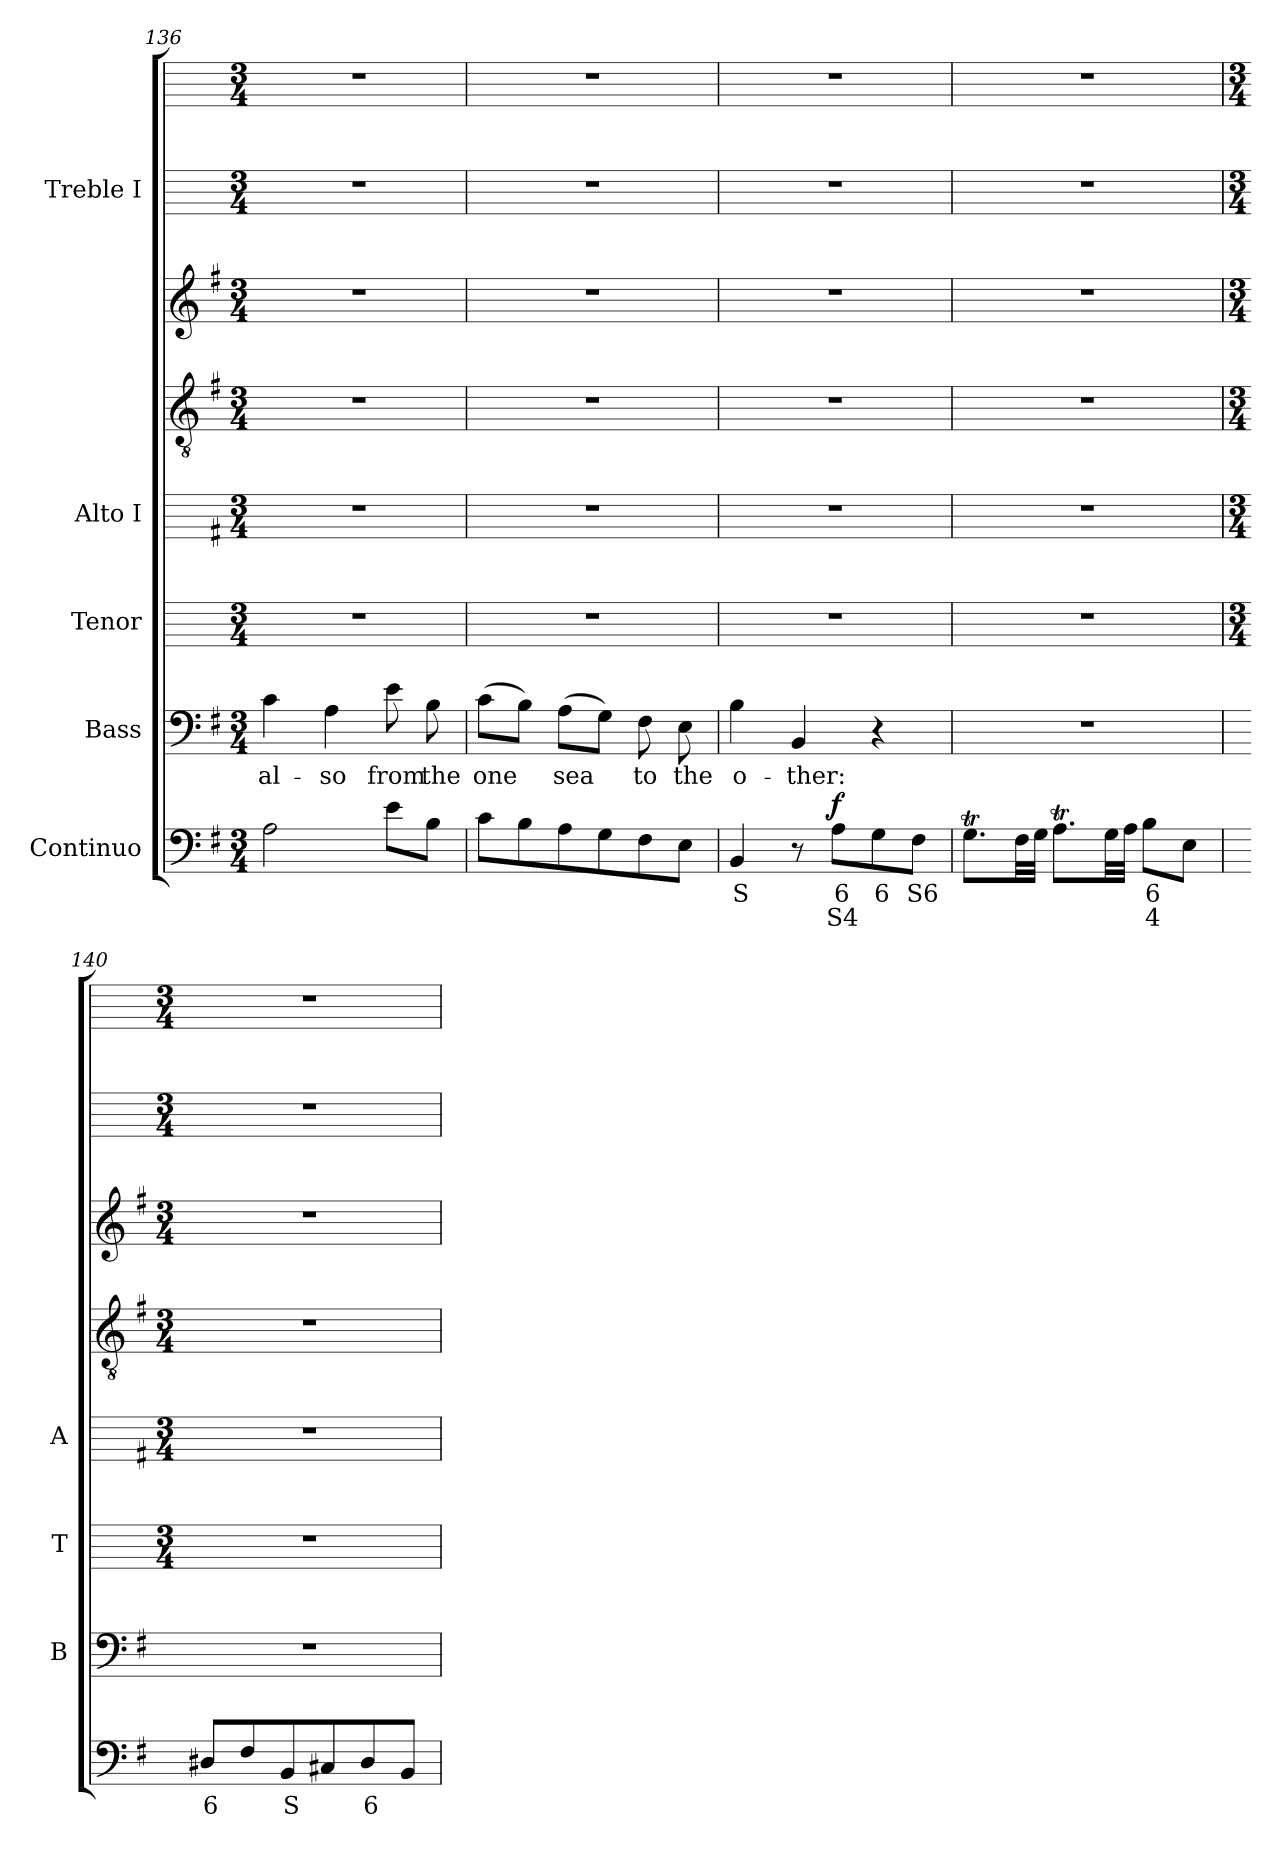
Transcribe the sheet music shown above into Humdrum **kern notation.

**kern	**text	**text	**dynam	**kern	**text	**kern	**kern	**kern	**kern	**kern	**kern
*part5	*part5	*part5	*part5	*part4	*part4	*part3	*part2	*part2	*part2	*part1	*part1
*staff8	*staff8	*staff8	*staff8	*staff7	*staff7	*staff6	*staff5	*staff4	*staff3	*staff2	*staff1
*I"Continuo	*	*	*	*I"Bass	*	*I"Tenor	*I"Alto I	*	*	*I"Treble I	*
*	*	*	*	*I'B	*	*I'T	*I'A	*	*	*	*
*clefF4	*	*	*	*clefF4	*	*	*	*clefGv2	*clefG2	*	*
*k[f#]	*	*	*	*k[f#]	*	*	*k[f#]	*k[f#]	*k[f#]	*	*
*G:	*	*	*	*G:	*	*	*G:	*G:	*G:	*	*
*M3/4	*	*	*	*M3/4	*	*M3/4	*M3/4	*M3/4	*M3/4	*M3/4	*M3/4
=136	=136	=136	=136	=136	=136	=136	=136	=136	=136	=136	=136
!	!	!	!	!	!LO:LY:b	!	!	!	!	!	!
2A	.	.	.	4c	al-	2.r	2.r	2.r	2.r	2.r	2.r
!	!	!	!	!	!LO:LY:b	!	!	!	!	!	!
.	.	.	.	4A	-so	.	.	.	.	.	.
!	!	!	!	!	!LO:LY:b	!	!	!	!	!	!
8eL	.	.	.	8e	from	.	.	.	.	.	.
!	!	!	!	!	!LO:LY:b	!	!	!	!	!	!
8BJ	.	.	.	8B	the	.	.	.	.	.	.
=137	=137	=137	=137	=137	=137	=137	=137	=137	=137	=137	=137
!	!	!	!	!	!LO:LY:b	!	!	!	!	!	!
8cL	.	.	.	(>8cL	one	2.r	2.r	2.r	2.r	2.r	2.r
8B	.	.	.	8BJ)	.	.	.	.	.	.	.
!	!	!	!	!	!LO:LY:b	!	!	!	!	!	!
8A	.	.	.	(>8AL	sea	.	.	.	.	.	.
8G	.	.	.	8GJ)	.	.	.	.	.	.	.
!	!	!	!	!	!LO:LY:b	!	!	!	!	!	!
8F#	.	.	.	8F#	to	.	.	.	.	.	.
!	!	!	!	!	!LO:LY:b	!	!	!	!	!	!
8EJ	.	.	.	8E	the	.	.	.	.	.	.
=138	=138	=138	=138	=138	=138	=138	=138	=138	=138	=138	=138
!	!LO:LY:b	!	!	!	!LO:LY:b	!	!	!	!	!	!
4BB	S	.	.	4B	o-	2.r	2.r	2.r	2.r	2.r	2.r
!	!	!	!	!	!LO:LY:b	!	!	!	!	!	!
8r	.	.	.	4BB	-ther:	.	.	.	.	.	.
!	!LO:LY:b	!LO:LY:b	!LO:DY:b	!	!	!	!	!	!	!	!
8AL	6	S4	f	.	.	.	.	.	.	.	.
!	!LO:LY:b	!	!	!	!	!	!	!	!	!	!
8G	6	.	.	4r	.	.	.	.	.	.	.
!	!LO:LY:b	!	!	!	!	!	!	!	!	!	!
8F#J	S6	.	.	.	.	.	.	.	.	.	.
=139	=139	=139	=139	=139	=139	=139	=139	=139	=139	=139	=139
!	!	!	!	!LO:N:vis=1	!	!	!	!	!	!	!
8.GTL	.	.	.	2.r	.	2.r	2.r	2.r	2.r	2.r	2.r
32F#LL	.	.	.	.	.	.	.	.	.	.	.
32GJJJ	.	.	.	.	.	.	.	.	.	.	.
8.ATL	.	.	.	.	.	.	.	.	.	.	.
32GLL	.	.	.	.	.	.	.	.	.	.	.
32AJJJ	.	.	.	.	.	.	.	.	.	.	.
!	!LO:LY:b	!LO:LY:b	!	!	!	!	!	!	!	!	!
8BL	6	4	.	.	.	.	.	.	.	.	.
8EJ	.	.	.	.	.	.	.	.	.	.	.
!!LO:LB:g=z
=140	=140	=140	=140	=140	=140	=140	=140	=140	=140	=140	=140
*	*	*	*	*	*	*M3/4	*M3/4	*M3/4	*M3/4	*M3/4	*M3/4
!	!LO:LY:b	!	!	!LO:N:vis=1	!	!	!	!	!	!	!
8D#X/L	6	.	.	2.r	.	2.r	2.r	2.r	2.r	2.r	2.r
8F#/	.	.	.	.	.	.	.	.	.	.	.
!	!LO:LY:b	!	!	!	!	!	!	!	!	!	!
8BB/	S	.	.	.	.	.	.	.	.	.	.
8C#X/	.	.	.	.	.	.	.	.	.	.	.
!	!LO:LY:b	!	!	!	!	!	!	!	!	!	!
8D#/	6	.	.	.	.	.	.	.	.	.	.
8BBJ	.	.	.	.	.	.	.	.	.	.	.
=	=	=	=	=	=	=	=	=	=	=	=
*-	*-	*-	*-	*-	*-	*-	*-	*-	*-	*-	*-
